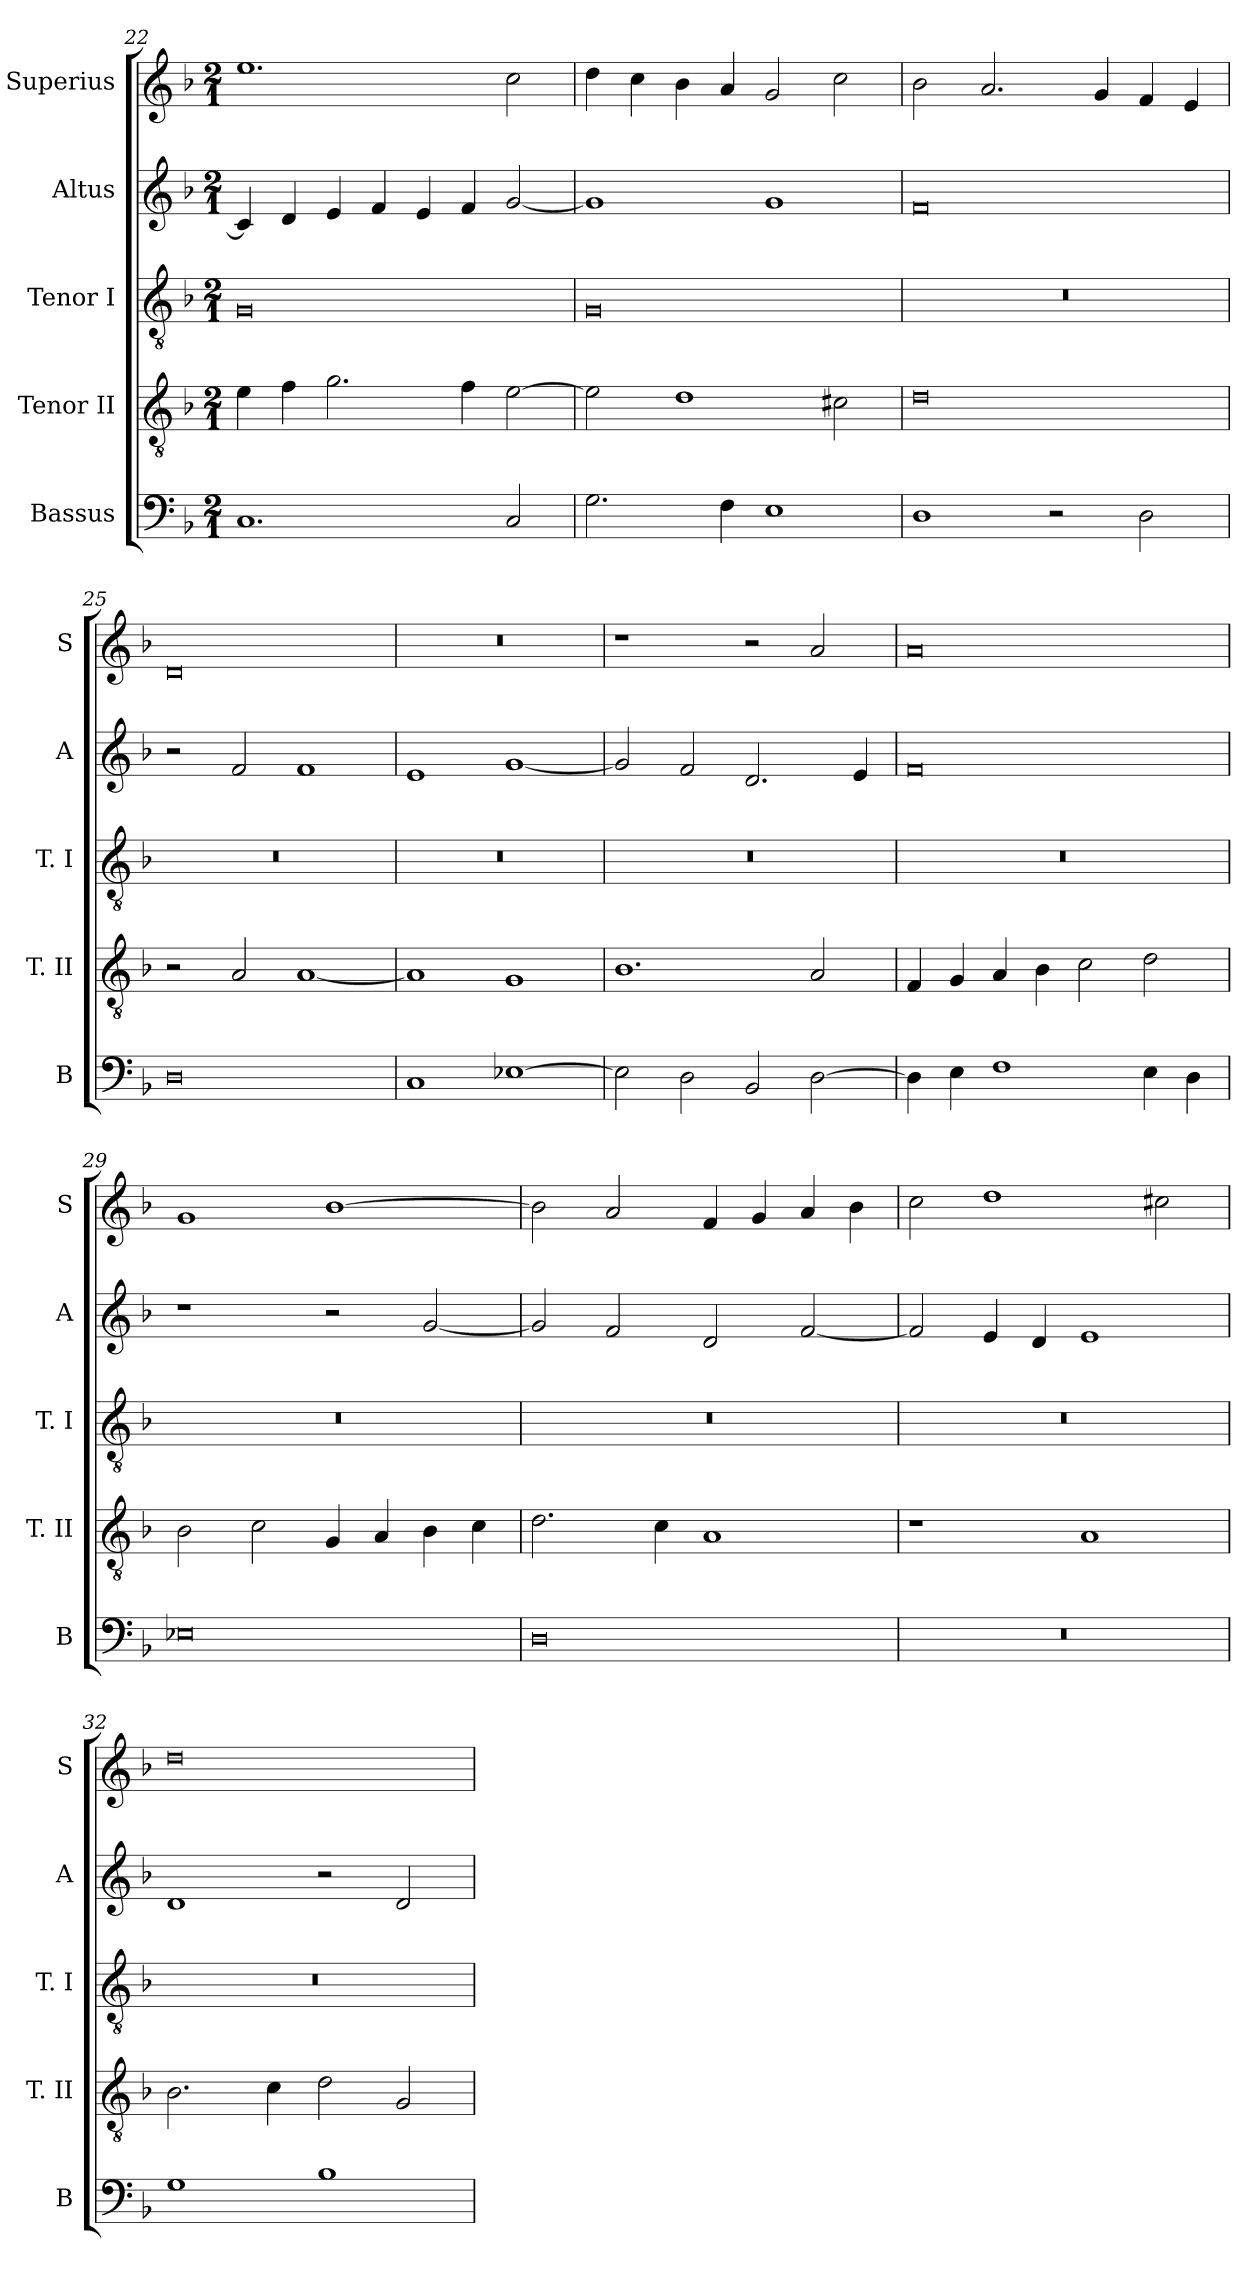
**kern	**kern	**kern	**kern	**kern
*part5	*part4	*part3	*part2	*part1
*staff5	*staff4	*staff3	*staff2	*staff1
*I"Bassus	*I"Tenor II	*I"Tenor I	*I"Altus	*I"Superius
*I'B	*I'T. II	*I'T. I	*I'A	*I'S
*clefF4	*clefGv2	*clefGv2	*clefG2	*clefG2
*k[b-]	*k[b-]	*k[b-]	*k[b-]	*k[b-]
*F:	*F:	*F:	*F:	*F:
*M2/1	*M2/1	*M2/1	*M2/1	*M2/1
=22	=22	=22	=22	=22
1.C	4e	0G	4c]	1.ee
.	4f	.	4d	.
.	2.g	.	4e	.
.	.	.	4f	.
.	.	.	4e	.
.	4f	.	4f	.
2C	[2e	.	[2g	2cc
=23	=23	=23	=23	=23
2.G	2e]	0G	1g]	4dd
.	.	.	.	4cc
.	1d	.	.	4b-
4F	.	.	.	4a
1E	.	.	1g	2g
.	2c#X	.	.	2cc
=24	=24	=24	=24	=24
1D	0d	0r	0f	2b-
.	.	.	.	2.a
2r	.	.	.	.
.	.	.	.	4g
2D	.	.	.	4f
.	.	.	.	4e
=25	=25	=25	=25	=25
0D	2r	0r	2r	0d
.	2A	.	2f	.
.	[1A	.	1f	.
=26	=26	=26	=26	=26
1C	1A]	0r	1e	0r
[1E-X	1G	.	[1g	.
=27	=27	=27	=27	=27
2E-]	1.B-	0r	2g]	1r
2D	.	.	2f	.
2BB-	.	.	2.d	2r
[2D	2A	.	.	2a
.	.	.	4e	.
=28	=28	=28	=28	=28
4D]	4F	0r	0f	0a
4E	4G	.	.	.
1F	4A	.	.	.
.	4B-	.	.	.
.	2c	.	.	.
4E	2d	.	.	.
4D	.	.	.	.
=29	=29	=29	=29	=29
0E-X	2B-	0r	1r	1g
.	2c	.	.	.
.	4G	.	2r	[1b-
.	4A	.	.	.
.	4B-	.	[2g	.
.	4c	.	.	.
=30	=30	=30	=30	=30
0D	2.d	0r	2g]	2b-]
.	.	.	2f	2a
.	4c	.	.	.
.	1A	.	2d	4f
.	.	.	.	4g
.	.	.	[2f	4a
.	.	.	.	4b-
=31	=31	=31	=31	=31
0r	1r	0r	2f]	2cc
.	.	.	4e	1dd
.	.	.	4d	.
.	1A	.	1e	.
.	.	.	.	2cc#X
=32	=32	=32	=32	=32
1G	2.B-	0r	1d	0dd
.	4c	.	.	.
1B-	2d	.	2r	.
.	2G	.	2d	.
=	=	=	=	=
*-	*-	*-	*-	*-
